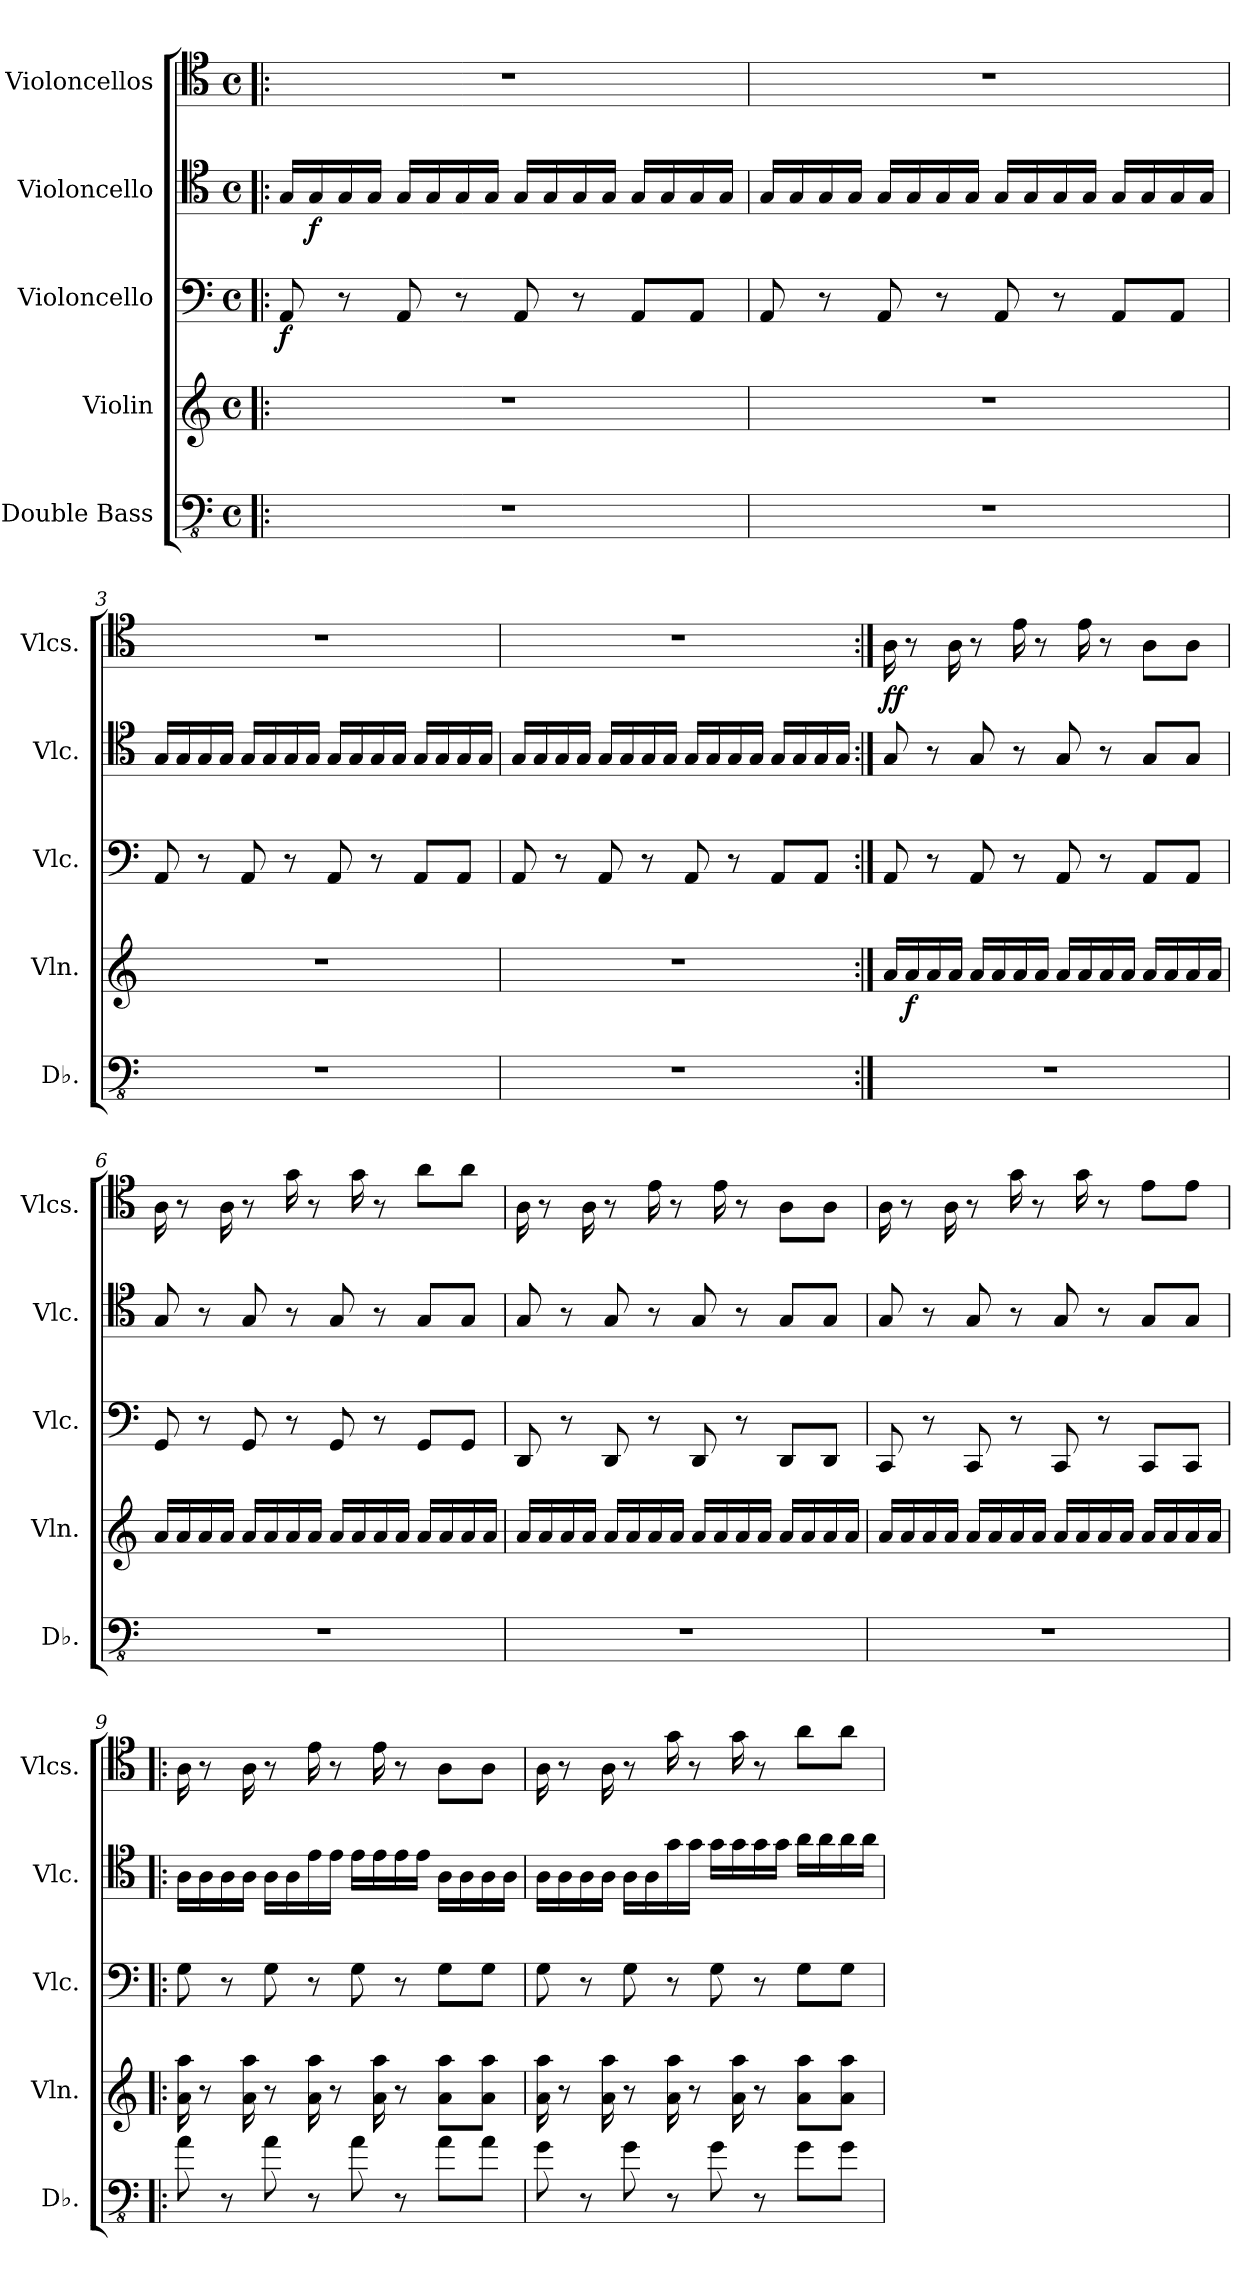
**kern	**kern	**dynam	**kern	**dynam	**kern	**dynam	**kern	**dynam
*part5	*part4	*part4	*part3	*part3	*part2	*part2	*part1	*part1
*staff5	*staff4	*staff4	*staff3	*staff3	*staff2	*staff2	*staff1	*staff1
*I"Double Bass	*I"Violin	*	*I"Violoncello	*	*I"Violoncello	*	*I"Violoncellos	*
*I'Db.	*I'Vln.	*	*I'Vlc.	*	*I'Vlc.	*	*I'Vlcs.	*
*clefFv4	*clefG2	*	*clefF4	*	*clefC4	*	*clefC4	*
*ITrd7c12	*	*	*	*	*	*	*	*
*k[]	*k[]	*	*k[]	*	*k[]	*	*k[]	*
*M4/4	*M4/4	*	*M4/4	*	*M4/4	*	*M4/4	*
*met(c)	*met(c)	*	*met(c)	*	*met(c)	*	*met(c)	*
=1!|:	=1!|:	=1!|:	=1!|:	=1!|:	=1!|:	=1!|:	=1!|:	=1!|:
!	!	!	!	!LO:DY:b	!	!	!	!
1r	1r	.	8AA/	f	16G/LL	.	1r	.
!	!	!	!	!	!	!LO:DY:b	!	!
.	.	.	.	.	16G/	f	.	.
.	.	.	8r	.	16G/	.	.	.
.	.	.	.	.	16G/JJ	.	.	.
.	.	.	8AA/	.	16G/LL	.	.	.
.	.	.	.	.	16G/	.	.	.
.	.	.	8r	.	16G/	.	.	.
.	.	.	.	.	16G/JJ	.	.	.
.	.	.	8AA/	.	16G/LL	.	.	.
.	.	.	.	.	16G/	.	.	.
.	.	.	8r	.	16G/	.	.	.
.	.	.	.	.	16G/JJ	.	.	.
.	.	.	8AA/L	.	16G/LL	.	.	.
.	.	.	.	.	16G/	.	.	.
.	.	.	8AA/J	.	16G/	.	.	.
.	.	.	.	.	16G/JJ	.	.	.
=2	=2	=2	=2	=2	=2	=2	=2	=2
1r	1r	.	8AA/	.	16G/LL	.	1r	.
.	.	.	.	.	16G/	.	.	.
.	.	.	8r	.	16G/	.	.	.
.	.	.	.	.	16G/JJ	.	.	.
.	.	.	8AA/	.	16G/LL	.	.	.
.	.	.	.	.	16G/	.	.	.
.	.	.	8r	.	16G/	.	.	.
.	.	.	.	.	16G/JJ	.	.	.
.	.	.	8AA/	.	16G/LL	.	.	.
.	.	.	.	.	16G/	.	.	.
.	.	.	8r	.	16G/	.	.	.
.	.	.	.	.	16G/JJ	.	.	.
.	.	.	8AA/L	.	16G/LL	.	.	.
.	.	.	.	.	16G/	.	.	.
.	.	.	8AA/J	.	16G/	.	.	.
.	.	.	.	.	16G/JJ	.	.	.
!!LO:LB:g=z
=3	=3	=3	=3	=3	=3	=3	=3	=3
1r	1r	.	8AA/	.	16G/LL	.	1r	.
.	.	.	.	.	16G/	.	.	.
.	.	.	8r	.	16G/	.	.	.
.	.	.	.	.	16G/JJ	.	.	.
.	.	.	8AA/	.	16G/LL	.	.	.
.	.	.	.	.	16G/	.	.	.
.	.	.	8r	.	16G/	.	.	.
.	.	.	.	.	16G/JJ	.	.	.
.	.	.	8AA/	.	16G/LL	.	.	.
.	.	.	.	.	16G/	.	.	.
.	.	.	8r	.	16G/	.	.	.
.	.	.	.	.	16G/JJ	.	.	.
.	.	.	8AA/L	.	16G/LL	.	.	.
.	.	.	.	.	16G/	.	.	.
.	.	.	8AA/J	.	16G/	.	.	.
.	.	.	.	.	16G/JJ	.	.	.
=4	=4	=4	=4	=4	=4	=4	=4	=4
1r	1r	.	8AA/	.	16G/LL	.	1r	.
.	.	.	.	.	16G/	.	.	.
.	.	.	8r	.	16G/	.	.	.
.	.	.	.	.	16G/JJ	.	.	.
.	.	.	8AA/	.	16G/LL	.	.	.
.	.	.	.	.	16G/	.	.	.
.	.	.	8r	.	16G/	.	.	.
.	.	.	.	.	16G/JJ	.	.	.
.	.	.	8AA/	.	16G/LL	.	.	.
.	.	.	.	.	16G/	.	.	.
.	.	.	8r	.	16G/	.	.	.
.	.	.	.	.	16G/JJ	.	.	.
.	.	.	8AA/L	.	16G/LL	.	.	.
.	.	.	.	.	16G/	.	.	.
.	.	.	8AA/J	.	16G/	.	.	.
.	.	.	.	.	16G/JJ	.	.	.
!!LO:PB:g=z
=5:|!	=5:|!	=5:|!	=5:|!	=5:|!	=5:|!	=5:|!	=5:|!	=5:|!
!	!	!	!	!	!	!	!	!LO:DY:b
1r	16a/LL	.	8AA/	.	8G/	.	16A\	ff
!	!	!LO:DY:b	!	!	!	!	!	!
.	16a/	f	.	.	.	.	8r	.
.	16a/	.	8r	.	8r	.	.	.
.	16a/JJ	.	.	.	.	.	16A\	.
.	16a/LL	.	8AA/	.	8G/	.	8r	.
.	16a/	.	.	.	.	.	.	.
.	16a/	.	8r	.	8r	.	16e\	.
.	16a/JJ	.	.	.	.	.	8r	.
.	16a/LL	.	8AA/	.	8G/	.	.	.
.	16a/	.	.	.	.	.	16e\	.
.	16a/	.	8r	.	8r	.	8r	.
.	16a/JJ	.	.	.	.	.	.	.
.	16a/LL	.	8AA/L	.	8G/L	.	8A\L	.
.	16a/	.	.	.	.	.	.	.
.	16a/	.	8AA/J	.	8G/J	.	8A\J	.
.	16a/JJ	.	.	.	.	.	.	.
=6	=6	=6	=6	=6	=6	=6	=6	=6
1r	16a/LL	.	8GG/	.	8G/	.	16A\	.
.	16a/	.	.	.	.	.	8r	.
.	16a/	.	8r	.	8r	.	.	.
.	16a/JJ	.	.	.	.	.	16A\	.
.	16a/LL	.	8GG/	.	8G/	.	8r	.
.	16a/	.	.	.	.	.	.	.
.	16a/	.	8r	.	8r	.	16g\	.
.	16a/JJ	.	.	.	.	.	8r	.
.	16a/LL	.	8GG/	.	8G/	.	.	.
.	16a/	.	.	.	.	.	16g\	.
.	16a/	.	8r	.	8r	.	8r	.
.	16a/JJ	.	.	.	.	.	.	.
.	16a/LL	.	8GG/L	.	8G/L	.	8a\L	.
.	16a/	.	.	.	.	.	.	.
.	16a/	.	8GG/J	.	8G/J	.	8a\J	.
.	16a/JJ	.	.	.	.	.	.	.
=7	=7	=7	=7	=7	=7	=7	=7	=7
1r	16a/LL	.	8DD/	.	8G/	.	16A\	.
.	16a/	.	.	.	.	.	8r	.
.	16a/	.	8r	.	8r	.	.	.
.	16a/JJ	.	.	.	.	.	16A\	.
.	16a/LL	.	8DD/	.	8G/	.	8r	.
.	16a/	.	.	.	.	.	.	.
.	16a/	.	8r	.	8r	.	16e\	.
.	16a/JJ	.	.	.	.	.	8r	.
.	16a/LL	.	8DD/	.	8G/	.	.	.
.	16a/	.	.	.	.	.	16e\	.
.	16a/	.	8r	.	8r	.	8r	.
.	16a/JJ	.	.	.	.	.	.	.
.	16a/LL	.	8DD/L	.	8G/L	.	8A\L	.
.	16a/	.	.	.	.	.	.	.
.	16a/	.	8DD/J	.	8G/J	.	8A\J	.
.	16a/JJ	.	.	.	.	.	.	.
!!LO:LB:g=z
=8	=8	=8	=8	=8	=8	=8	=8	=8
1r	16a/LL	.	8CC/	.	8G/	.	16A\	.
.	16a/	.	.	.	.	.	8r	.
.	16a/	.	8r	.	8r	.	.	.
.	16a/JJ	.	.	.	.	.	16A\	.
.	16a/LL	.	8CC/	.	8G/	.	8r	.
.	16a/	.	.	.	.	.	.	.
.	16a/	.	8r	.	8r	.	16g\	.
.	16a/JJ	.	.	.	.	.	8r	.
.	16a/LL	.	8CC/	.	8G/	.	.	.
.	16a/	.	.	.	.	.	16g\	.
.	16a/	.	8r	.	8r	.	8r	.
.	16a/JJ	.	.	.	.	.	.	.
.	16a/LL	.	8CC/L	.	8G/L	.	8e\L	.
.	16a/	.	.	.	.	.	.	.
.	16a/	.	8CC/J	.	8G/J	.	8e\J	.
.	16a/JJ	.	.	.	.	.	.	.
=9!|:	=9!|:	=9!|:	=9!|:	=9!|:	=9!|:	=9!|:	=9!|:	=9!|:
8AA\	16a\ 16aa\	.	8G\	.	16A\LL	.	16A\	.
.	8r	.	.	.	16A\	.	8r	.
8r	.	.	8r	.	16A\	.	.	.
.	16a\ 16aa\	.	.	.	16A\JJ	.	16A\	.
8AA\	8r	.	8G\	.	16A\LL	.	8r	.
.	.	.	.	.	16A\	.	.	.
8r	16a\ 16aa\	.	8r	.	16e\	.	16e\	.
.	8r	.	.	.	16e\JJ	.	8r	.
8AA\	.	.	8G\	.	16e\LL	.	.	.
.	16a\ 16aa\	.	.	.	16e\	.	16e\	.
8r	8r	.	8r	.	16e\	.	8r	.
.	.	.	.	.	16e\JJ	.	.	.
8AA\L	8a\ 8aa\L	.	8G\L	.	16A\LL	.	8A\L	.
.	.	.	.	.	16A\	.	.	.
8AA\J	8a\ 8aa\J	.	8G\J	.	16A\	.	8A\J	.
.	.	.	.	.	16A\JJ	.	.	.
!!LO:PB:g=z
=10	=10	=10	=10	=10	=10	=10	=10	=10
8GG\	16a\ 16aa\	.	8G\	.	16A\LL	.	16A\	.
.	8r	.	.	.	16A\	.	8r	.
8r	.	.	8r	.	16A\	.	.	.
.	16a\ 16aa\	.	.	.	16A\JJ	.	16A\	.
8GG\	8r	.	8G\	.	16A\LL	.	8r	.
.	.	.	.	.	16A\	.	.	.
8r	16a\ 16aa\	.	8r	.	16g\	.	16g\	.
.	8r	.	.	.	16g\JJ	.	8r	.
8GG\	.	.	8G\	.	16g\LL	.	.	.
.	16a\ 16aa\	.	.	.	16g\	.	16g\	.
8r	8r	.	8r	.	16g\	.	8r	.
.	.	.	.	.	16g\JJ	.	.	.
8GG\L	8a\ 8aa\L	.	8G\L	.	16a\LL	.	8a\L	.
.	.	.	.	.	16a\	.	.	.
8GG\J	8a\ 8aa\J	.	8G\J	.	16a\	.	8a\J	.
.	.	.	.	.	16a\JJ	.	.	.
=	=	=	=	=	=	=	=	=
*-	*-	*-	*-	*-	*-	*-	*-	*-
